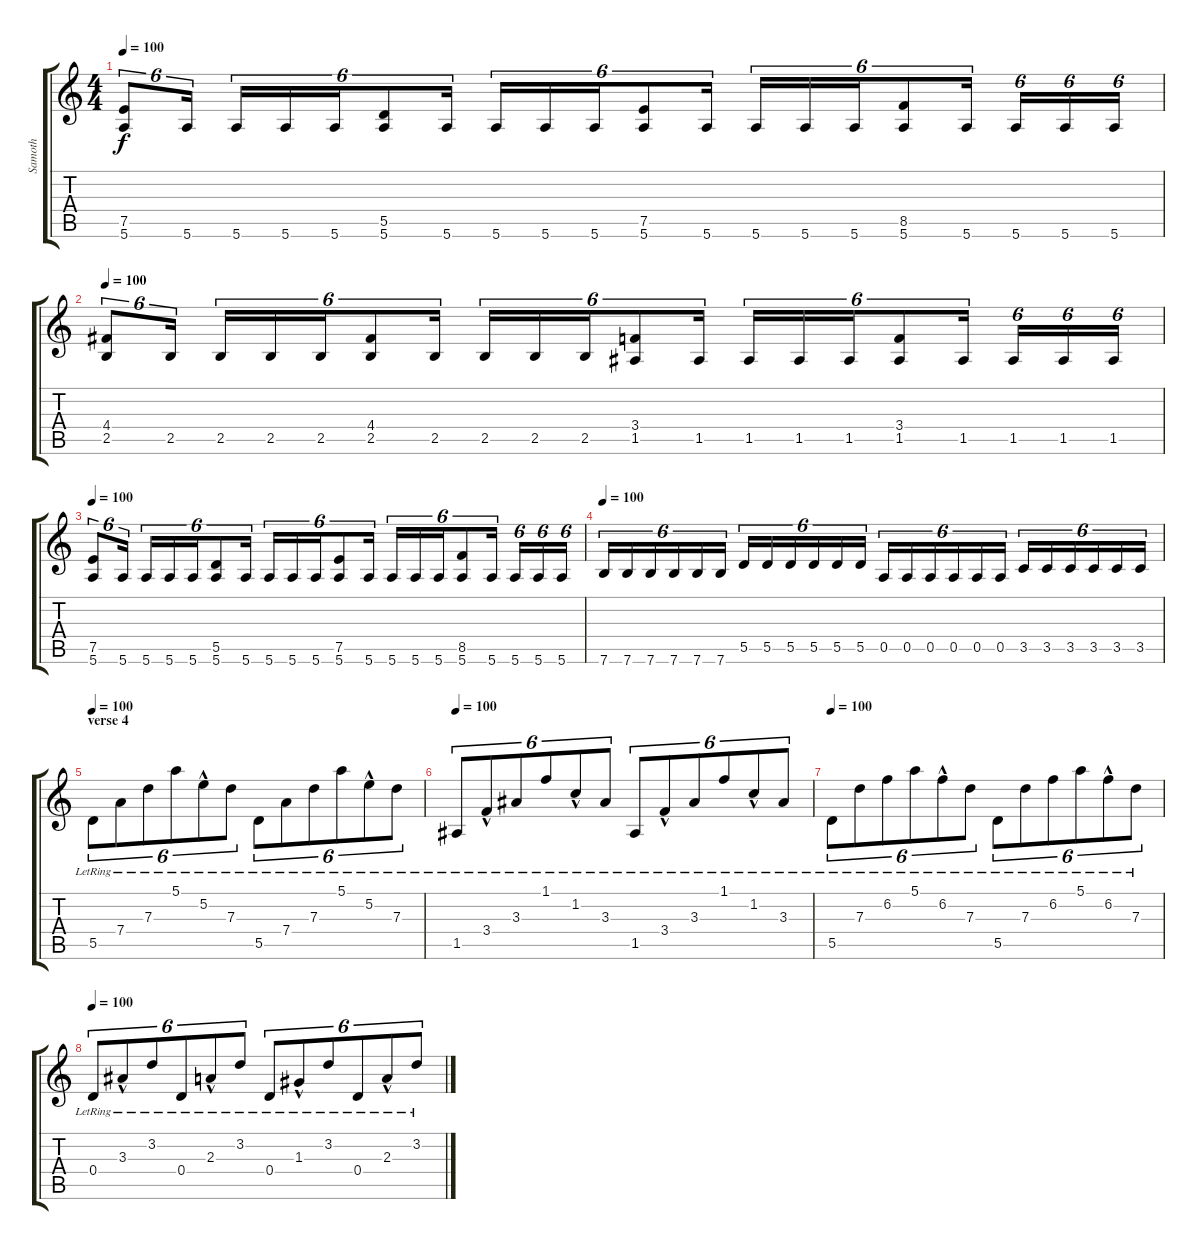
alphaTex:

\track ("Samoth" "Samoth") {instrument overdrivenguitar}
\staff {score tabs}
\tuning (E4 B3 G3 D3 A2 E2) {hide}
\ts (4 4)
\tempo 100
\clef g2
\ks c
(7.5 5.6).8{tu (6 4) dy f} 5.6.16{tu (6 4)} 5.6.16{tu (6 4)} 5.6.16{tu (6 4)} 5.6.16{tu (6 4)} (5.5 5.6).8{tu (6 4)} 5.6.16{tu (6 4)} 5.6.16{tu (6 4)} 5.6.16{tu (6 4)} 5.6.16{tu (6 4)} (7.5 5.6).8{tu (6 4)} 5.6.16{tu (6 4)} 5.6.16{tu (6 4)} 5.6.16{tu (6 4)} 5.6.16{tu (6 4)} (8.5 5.6).8{tu (6 4)} 5.6.16{tu (6 4)} 5.6.16{tu (6 4)} 5.6.16{tu (6 4)} 5.6.16{tu (6 4)} |
\tempo 100
(4.4 2.5).8{tu (6 4)} 2.5.16{tu (6 4)} 2.5.16{tu (6 4)} 2.5.16{tu (6 4)} 2.5.16{tu (6 4)} (4.4 2.5).8{tu (6 4)} 2.5.16{tu (6 4)} 2.5.16{tu (6 4)} 2.5.16{tu (6 4)} 2.5.16{tu (6 4)} (3.4 1.5).8{tu (6 4)} 1.5.16{tu (6 4)} 1.5.16{tu (6 4)} 1.5.16{tu (6 4)} 1.5.16{tu (6 4)} (3.4 1.5).8{tu (6 4)} 1.5.16{tu (6 4)} 1.5.16{tu (6 4)} 1.5.16{tu (6 4)} 1.5.16{tu (6 4)} |
\tempo 100
(7.5 5.6).8{tu (6 4)} 5.6.16{tu (6 4)} 5.6.16{tu (6 4)} 5.6.16{tu (6 4)} 5.6.16{tu (6 4)} (5.5 5.6).8{tu (6 4)} 5.6.16{tu (6 4)} 5.6.16{tu (6 4)} 5.6.16{tu (6 4)} 5.6.16{tu (6 4)} (7.5 5.6).8{tu (6 4)} 5.6.16{tu (6 4)} 5.6.16{tu (6 4)} 5.6.16{tu (6 4)} 5.6.16{tu (6 4)} (8.5 5.6).8{tu (6 4)} 5.6.16{tu (6 4)} 5.6.16{tu (6 4)} 5.6.16{tu (6 4)} 5.6.16{tu (6 4)} |
\tempo 100
7.6.16{tu (6 4)} 7.6.16{tu (6 4)} 7.6.16{tu (6 4)} 7.6.16{tu (6 4)} 7.6.16{tu (6 4)} 7.6.16{tu (6 4)} 5.5.16{tu (6 4)} 5.5.16{tu (6 4)} 5.5.16{tu (6 4)} 5.5.16{tu (6 4)} 5.5.16{tu (6 4)} 5.5.16{tu (6 4)} 0.5.16{tu (6 4)} 0.5.16{tu (6 4)} 0.5.16{tu (6 4)} 0.5.16{tu (6 4)} 0.5.16{tu (6 4)} 0.5.16{tu (6 4)} 3.5.16{tu (6 4)} 3.5.16{tu (6 4)} 3.5.16{tu (6 4)} 3.5.16{tu (6 4)} 3.5.16{tu (6 4)} 3.5.16{tu (6 4)} |
\section ("" "verse 4")
\tempo 100
5.5{lr}.8{tu (6 4)} 7.4{lr}.8{tu (6 4)} 7.3{lr}.8{tu (6 4)} 5.1{lr}.8{tu (6 4)} 5.2{hac lr}.8{tu (6 4)} 7.3{lr}.8{tu (6 4)} 5.5{lr}.8{tu (6 4)} 7.4{lr}.8{tu (6 4)} 7.3{lr}.8{tu (6 4)} 5.1{lr}.8{tu (6 4)} 5.2{hac lr}.8{tu (6 4)} 7.3{lr}.8{tu (6 4)} |
\tempo 100
1.5{lr}.8{tu (6 4)} 3.4{hac lr}.8{tu (6 4)} 3.3{lr}.8{tu (6 4)} 1.1{lr}.8{tu (6 4)} 1.2{hac lr}.8{tu (6 4)} 3.3{lr}.8{tu (6 4)} 1.5{lr}.8{tu (6 4)} 3.4{hac lr}.8{tu (6 4)} 3.3{lr}.8{tu (6 4)} 1.1{lr}.8{tu (6 4)} 1.2{hac lr}.8{tu (6 4)} 3.3{lr}.8{tu (6 4)} |
\tempo 100
5.5{lr}.8{tu (6 4)} 7.3{lr}.8{tu (6 4)} 6.2{lr}.8{tu (6 4)} 5.1{lr}.8{tu (6 4)} 6.2{hac lr}.8{tu (6 4)} 7.3{lr}.8{tu (6 4)} 5.5{lr}.8{tu (6 4)} 7.3{lr}.8{tu (6 4)} 6.2{lr}.8{tu (6 4)} 5.1{lr}.8{tu (6 4)} 6.2{hac lr}.8{tu (6 4)} 7.3{lr}.8{tu (6 4)} |
\tempo 100
0.4{lr}.8{tu (6 4)} 3.3{hac lr}.8{tu (6 4)} 3.2{lr}.8{tu (6 4)} 0.4{lr}.8{tu (6 4)} 2.3{hac lr}.8{tu (6 4)} 3.2{lr}.8{tu (6 4)} 0.4{lr}.8{tu (6 4)} 1.3{hac lr}.8{tu (6 4)} 3.2{lr}.8{tu (6 4)} 0.4{lr}.8{tu (6 4)} 2.3{hac lr}.8{tu (6 4)} 3.2{lr}.8{tu (6 4)}
